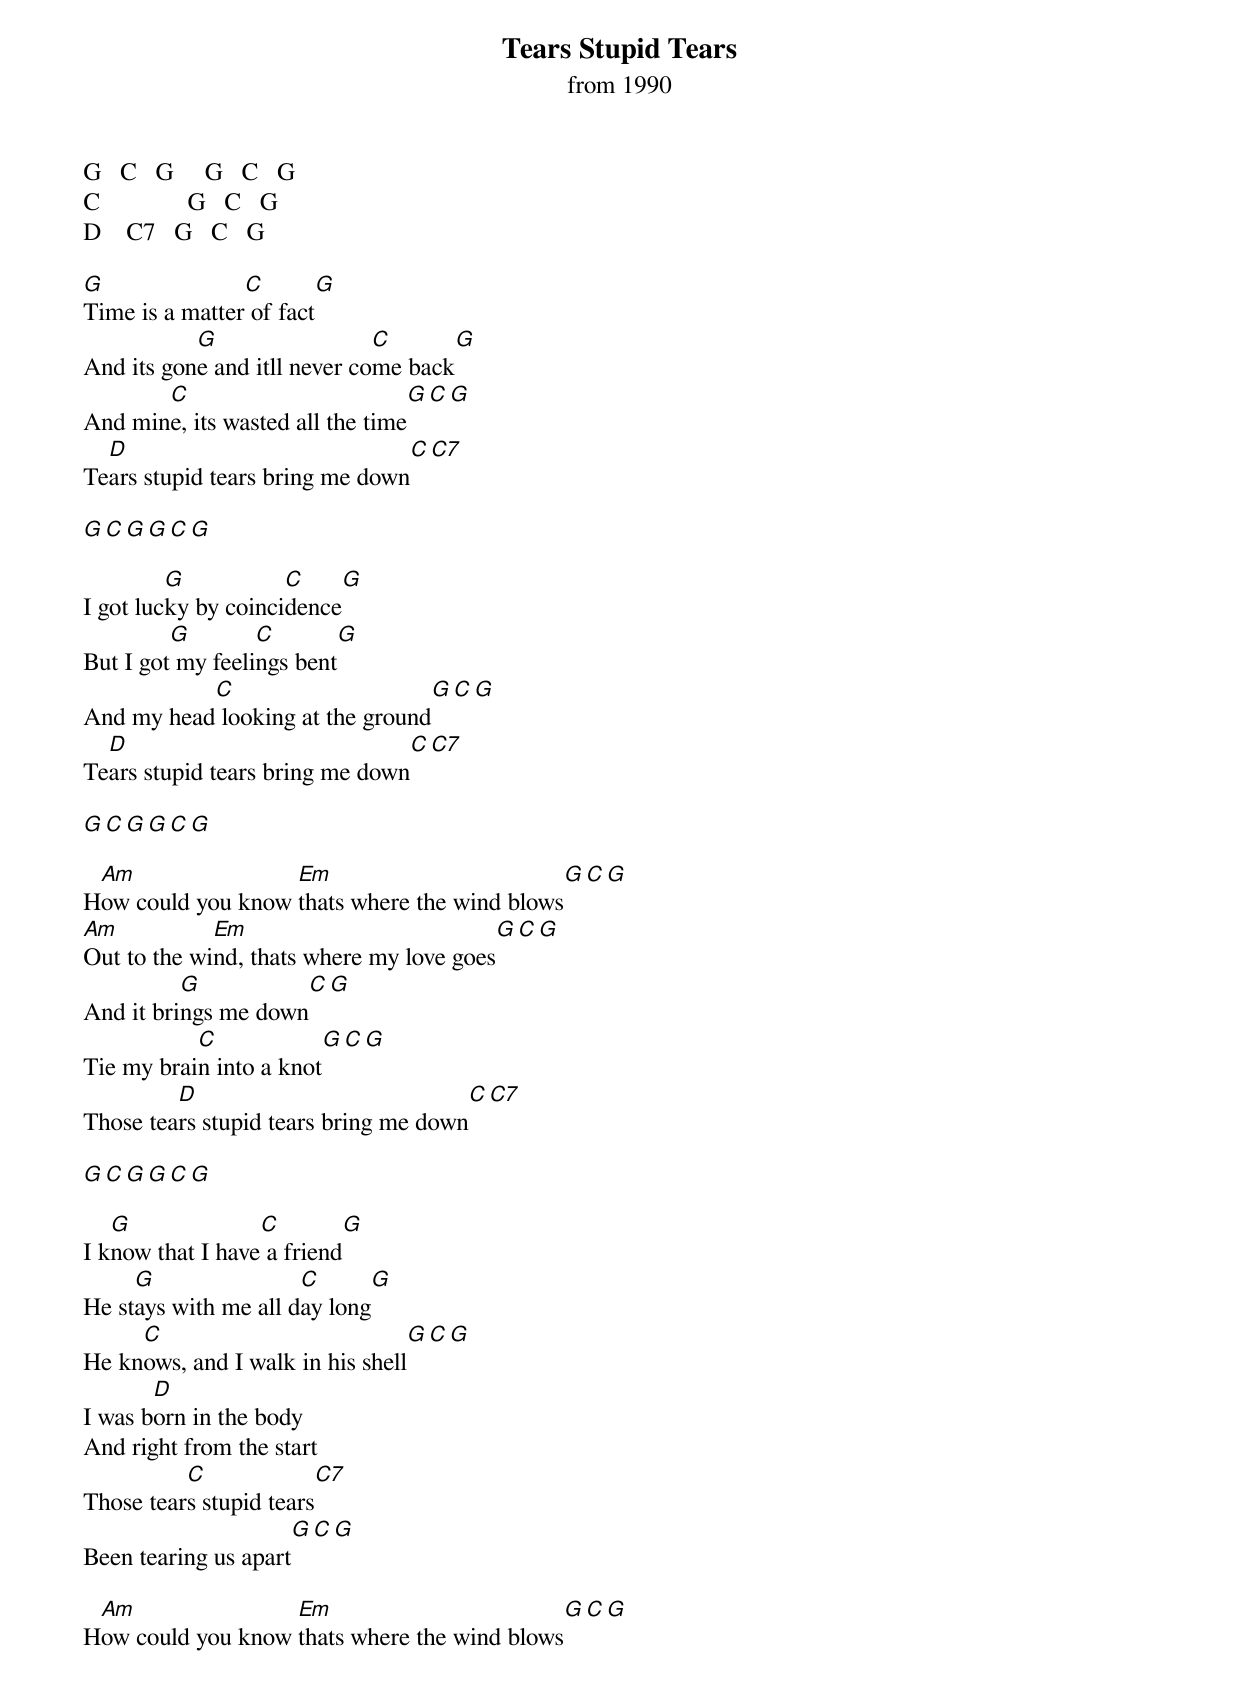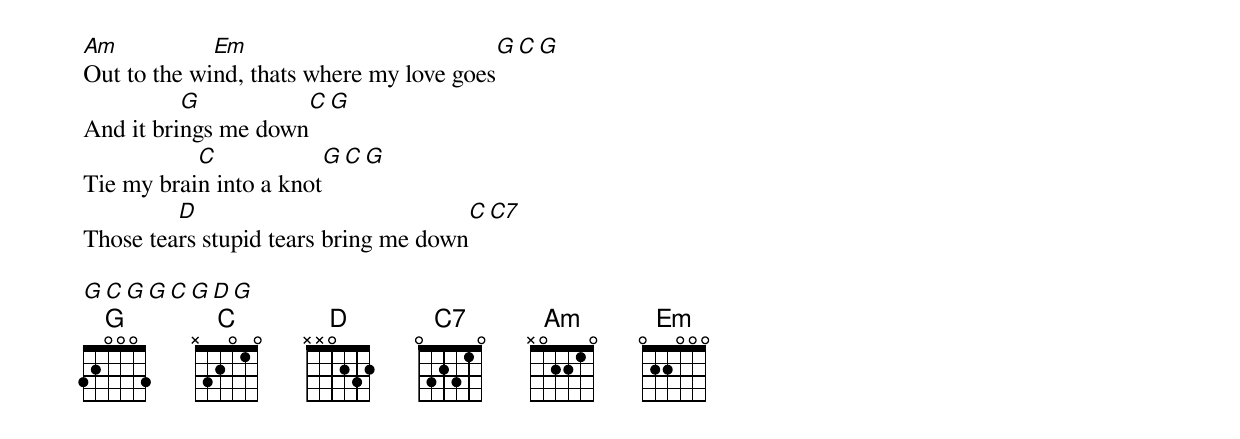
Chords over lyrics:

Tears Stupid Tears
from 1990

G   C   G     G   C   G
C              G   C   G
D    C7   G   C   G

G               C           G
Time is a matter of fact
           G                  C            G
And its gone and itll never come back
       C                               G     C     G
And mine, its wasted all the time
  D                                     C     C7
Tears stupid tears bring me down

G   C   G     G   C   G

         G           C    G
I got lucky by coincidence
         G        C        G
But I got my feelings bent
           C                           G    C   G
And my head looking at the ground
  D                                   C    C7
Tears stupid tears bring me down

G  C  G    G  C  G

 Am                Em                            G          C   G
How could you know thats where the wind blows
Am           Em                          G            C   G
Out to the wind, thats where my love goes
          G                 C    G
And it brings me down
           C                G    C   G
Tie my brain into a knot
         D                                    C    C7
Those tears stupid tears bring me down

G  C  G    G  C  G

   G              C        G
I know that I have a friend
     G                C        G
He stays with me all day long
     C                              G  C   G
He knows, and I walk in his shell
       D
I was born in the body
And right from the start
          C                  C7
Those tears stupid tears
                          G   C  G
Been tearing us apart

 Am                Em                            G          C   G
How could you know thats where the wind blows
Am           Em                          G            C   G
Out to the wind, thats where my love goes
          G                 C    G
And it brings me down
           C                G    C   G
Tie my brain into a knot
         D                                    C    C7
Those tears stupid tears bring me down

G   C  G   G  C  G     D         G
